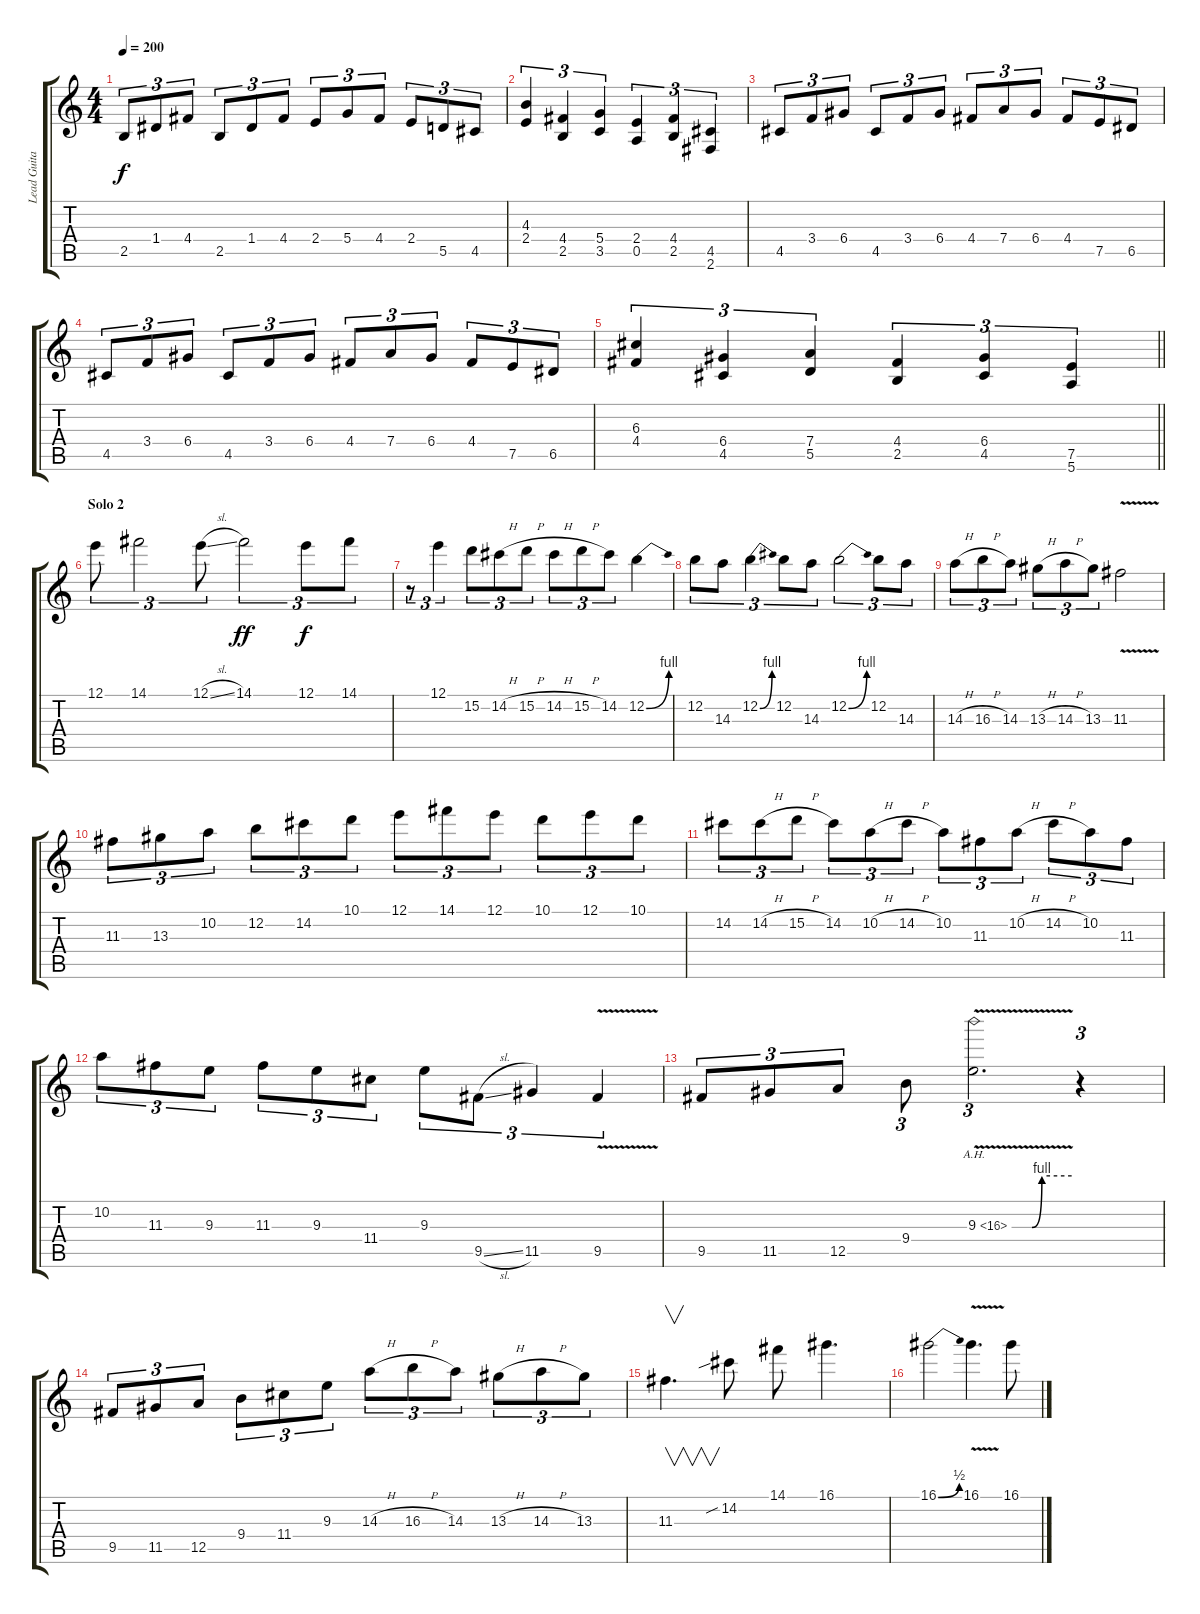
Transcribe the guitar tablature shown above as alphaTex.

\track ("Lead Guitar" "Lead Guita") {instrument distortionguitar}
\staff {score tabs}
\tuning (E4 B3 G3 D3 A2 E2) {hide}
\ts (4 4)
\tempo 200
\clef g2
\ks c
2.5.8{tu (3 2) dy f} 1.4.8{tu (3 2)} 4.4.8{tu (3 2)} 2.5.8{tu (3 2)} 1.4.8{tu (3 2)} 4.4.8{tu (3 2)} 2.4.8{tu (3 2)} 5.4.8{tu (3 2)} 4.4.8{tu (3 2)} 2.4.8{tu (3 2)} 5.5.8{tu (3 2)} 4.5.8{tu (3 2)} |
(4.3 2.4).4{tu (3 2)} (4.4 2.5).4{tu (3 2)} (5.4 3.5).4{tu (3 2)} (2.4 0.5).4{tu (3 2)} (4.4 2.5).4{tu (3 2)} (4.5 2.6).4{tu (3 2)} |
4.5.8{tu (3 2)} 3.4.8{tu (3 2)} 6.4.8{tu (3 2)} 4.5.8{tu (3 2)} 3.4.8{tu (3 2)} 6.4.8{tu (3 2)} 4.4.8{tu (3 2)} 7.4.8{tu (3 2)} 6.4.8{tu (3 2)} 4.4.8{tu (3 2)} 7.5.8{tu (3 2)} 6.5.8{tu (3 2)} |
4.5.8{tu (3 2)} 3.4.8{tu (3 2)} 6.4.8{tu (3 2)} 4.5.8{tu (3 2)} 3.4.8{tu (3 2)} 6.4.8{tu (3 2)} 4.4.8{tu (3 2)} 7.4.8{tu (3 2)} 6.4.8{tu (3 2)} 4.4.8{tu (3 2)} 7.5.8{tu (3 2)} 6.5.8{tu (3 2)} |
\barLineRight lightlight
(6.3 4.4).4{tu (3 2)} (6.4 4.5).4{tu (3 2)} (7.4 5.5).4{tu (3 2)} (4.4 2.5).4{tu (3 2)} (6.4 4.5).4{tu (3 2)} (7.5 5.6).4{tu (3 2)} |
\section ("" "Solo 2")
12.1.8{tu (3 2)} 14.1.2{tu (3 2)} 12.1{sl}.8{tu (3 2)} 14.1.2{tu (3 2) dy ff} 12.1.8{tu (3 2) dy f} 14.1.8{tu (3 2)} |
r.8{tu (3 2)} 12.1.4{tu (3 2)} 15.2.8{tu (3 2)} 14.2{h}.8{tu (3 2)} 15.2{h}.8{tu (3 2)} 14.2{h}.8{tu (3 2)} 15.2{h}.8{tu (3 2)} 14.2.8{tu (3 2)} 12.2{be (bend 0 0 60 4)}.4 |
12.2.8{tu (3 2)} 14.3.8{tu (3 2)} 12.2{be (bend 0 0 60 4)}.4{tu (3 2)} 12.2.8{tu (3 2)} 14.3.8{tu (3 2)} 12.2{be (bend 0 0 60 4)}.2{tu (3 2)} 12.2.8{tu (3 2)} 14.3.8{tu (3 2)} |
14.3{h}.8{tu (3 2)} 16.3{h}.8{tu (3 2)} 14.3.8{tu (3 2)} 13.3{h}.8{tu (3 2)} 14.3{h}.8{tu (3 2)} 13.3.8{tu (3 2)} 11.3{v}.2 |
11.3.8{tu (3 2)} 13.3.8{tu (3 2)} 10.2.8{tu (3 2)} 12.2.8{tu (3 2)} 14.2.8{tu (3 2)} 10.1.8{tu (3 2)} 12.1.8{tu (3 2)} 14.1.8{tu (3 2)} 12.1.8{tu (3 2)} 10.1.8{tu (3 2)} 12.1.8{tu (3 2)} 10.1.8{tu (3 2)} |
14.2.8{tu (3 2)} 14.2{h}.8{tu (3 2)} 15.2{h}.8{tu (3 2)} 14.2.8{tu (3 2)} 10.2{h}.8{tu (3 2)} 14.2{h}.8{tu (3 2)} 10.2.8{tu (3 2)} 11.3.8{tu (3 2)} 10.2{h}.8{tu (3 2)} 14.2{h}.8{tu (3 2)} 10.2.8{tu (3 2)} 11.3.8{tu (3 2)} |
10.2.8{tu (3 2)} 11.3.8{tu (3 2)} 9.3.8{tu (3 2)} 11.3.8{tu (3 2)} 9.3.8{tu (3 2)} 11.4.8{tu (3 2)} 9.3.8{tu (3 2)} 9.5{sl}.8{tu (3 2)} 11.5.4{tu (3 2)} 9.5{v}.4{tu (3 2)} |
9.5.8{tu (3 2)} 11.5.8{tu (3 2)} 12.5.8{tu (3 2)} 9.4.8{tu (3 2)} 9.3{be (custom 0 0 20 0 30 4 60 4) ah 7 v}.2{d tu (3 2)} r.4{tu (3 2)} |
9.5.8{tu (3 2)} 11.5.8{tu (3 2)} 12.5.8{tu (3 2)} 9.4.8{tu (3 2)} 11.4.8{tu (3 2)} 9.3.8{tu (3 2)} 14.3{h}.8{tu (3 2)} 16.3{h}.8{tu (3 2)} 14.3.8{tu (3 2)} 13.3{h}.8{tu (3 2)} 14.3{h}.8{tu (3 2)} 13.3.8{tu (3 2)} |
11.3.4{v d} 14.2{sib}.8 14.1.8 16.1.4{d} |
16.1{be (bend 0 0 60 2)}.2 16.1{v}.4{d} 16.1.8
